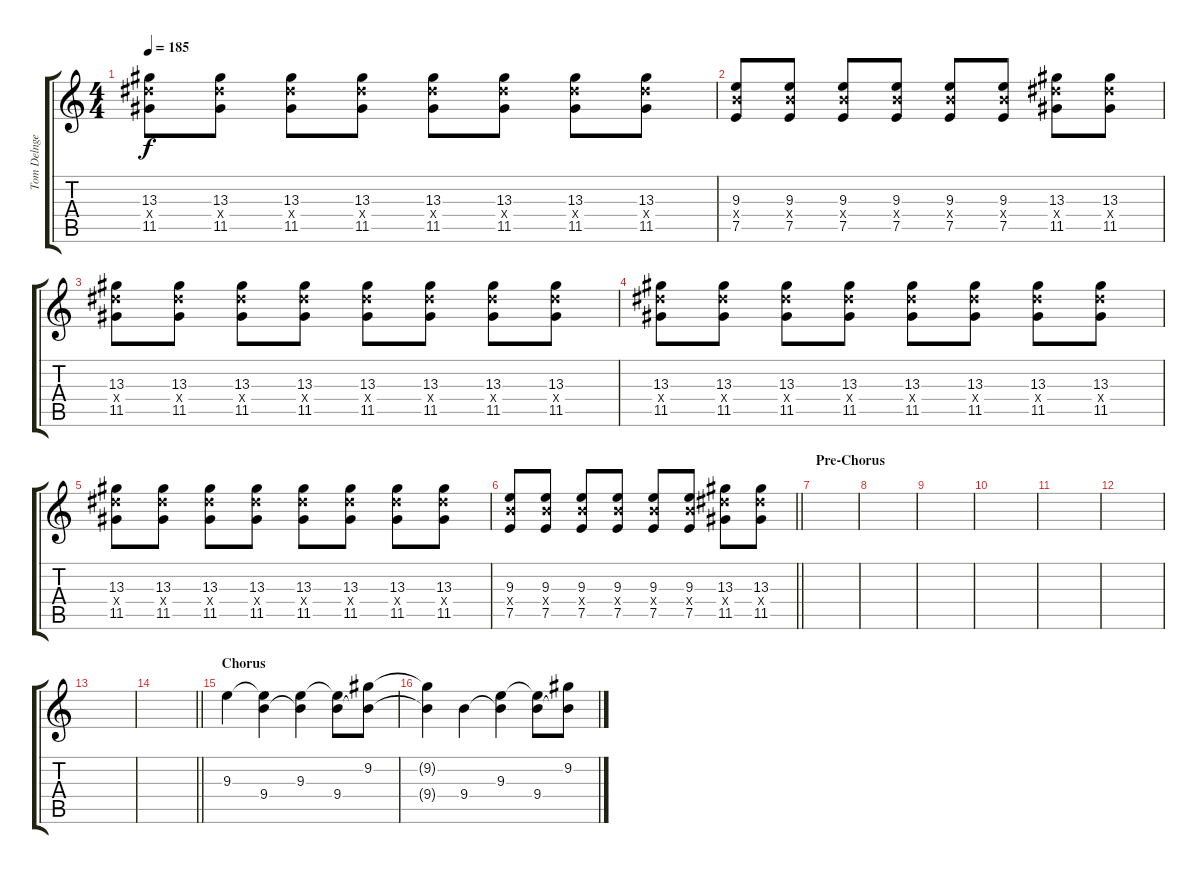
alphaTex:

\track ("Tom Delnge - Guitar" "Tom Delnge") {instrument distortionguitar}
\staff {score tabs}
\tuning (E4 B3 G3 D3 A2 E2) {hide}
\ts (4 4)
\tempo 185
\clef g2
\ks c
(13.3 13.4{x} 11.5).8{dy f} (13.3 13.4{x} 11.5).8 (13.3 13.4{x} 11.5).8 (13.3 13.4{x} 11.5).8 (13.3 13.4{x} 11.5).8 (13.3 13.4{x} 11.5).8 (13.3 13.4{x} 11.5).8 (13.3 13.4{x} 11.5).8 |
(9.3 9.4{x} 7.5).8 (9.3 9.4{x} 7.5).8 (9.3 9.4{x} 7.5).8 (9.3 9.4{x} 7.5).8 (9.3 9.4{x} 7.5).8 (9.3 9.4{x} 7.5).8 (13.3 13.4{x} 11.5).8 (13.3 13.4{x} 11.5).8 |
(13.3 13.4{x} 11.5).8 (13.3 13.4{x} 11.5).8 (13.3 13.4{x} 11.5).8 (13.3 13.4{x} 11.5).8 (13.3 13.4{x} 11.5).8 (13.3 13.4{x} 11.5).8 (13.3 13.4{x} 11.5).8 (13.3 13.4{x} 11.5).8 |
(13.3 13.4{x} 11.5).8 (13.3 13.4{x} 11.5).8 (13.3 13.4{x} 11.5).8 (13.3 13.4{x} 11.5).8 (13.3 13.4{x} 11.5).8 (13.3 13.4{x} 11.5).8 (13.3 13.4{x} 11.5).8 (13.3 13.4{x} 11.5).8 |
(13.3 13.4{x} 11.5).8 (13.3 13.4{x} 11.5).8 (13.3 13.4{x} 11.5).8 (13.3 13.4{x} 11.5).8 (13.3 13.4{x} 11.5).8 (13.3 13.4{x} 11.5).8 (13.3 13.4{x} 11.5).8 (13.3 13.4{x} 11.5).8 |
\barLineRight lightlight
(9.3 9.4{x} 7.5).8 (9.3 9.4{x} 7.5).8 (9.3 9.4{x} 7.5).8 (9.3 9.4{x} 7.5).8 (9.3 9.4{x} 7.5).8 (9.3 9.4{x} 7.5).8 (13.3 13.4{x} 11.5).8 (13.3 13.4{x} 11.5).8 |
\section ("" "Pre-Chorus")
|
|
|
|
|
|
|
\barLineRight lightlight
|
\section ("" "Chorus")
9.3.4 (9.3{t} 9.4).4 (9.3 9.4{t}).4 (9.3{t} 9.4).8 (9.2 9.4{t}).8 |
(9.2{t} 9.4{t}).4 9.4.4 (9.3 9.4{t}).4 (9.3{t} 9.4).8 (9.2 9.4{t}).8
